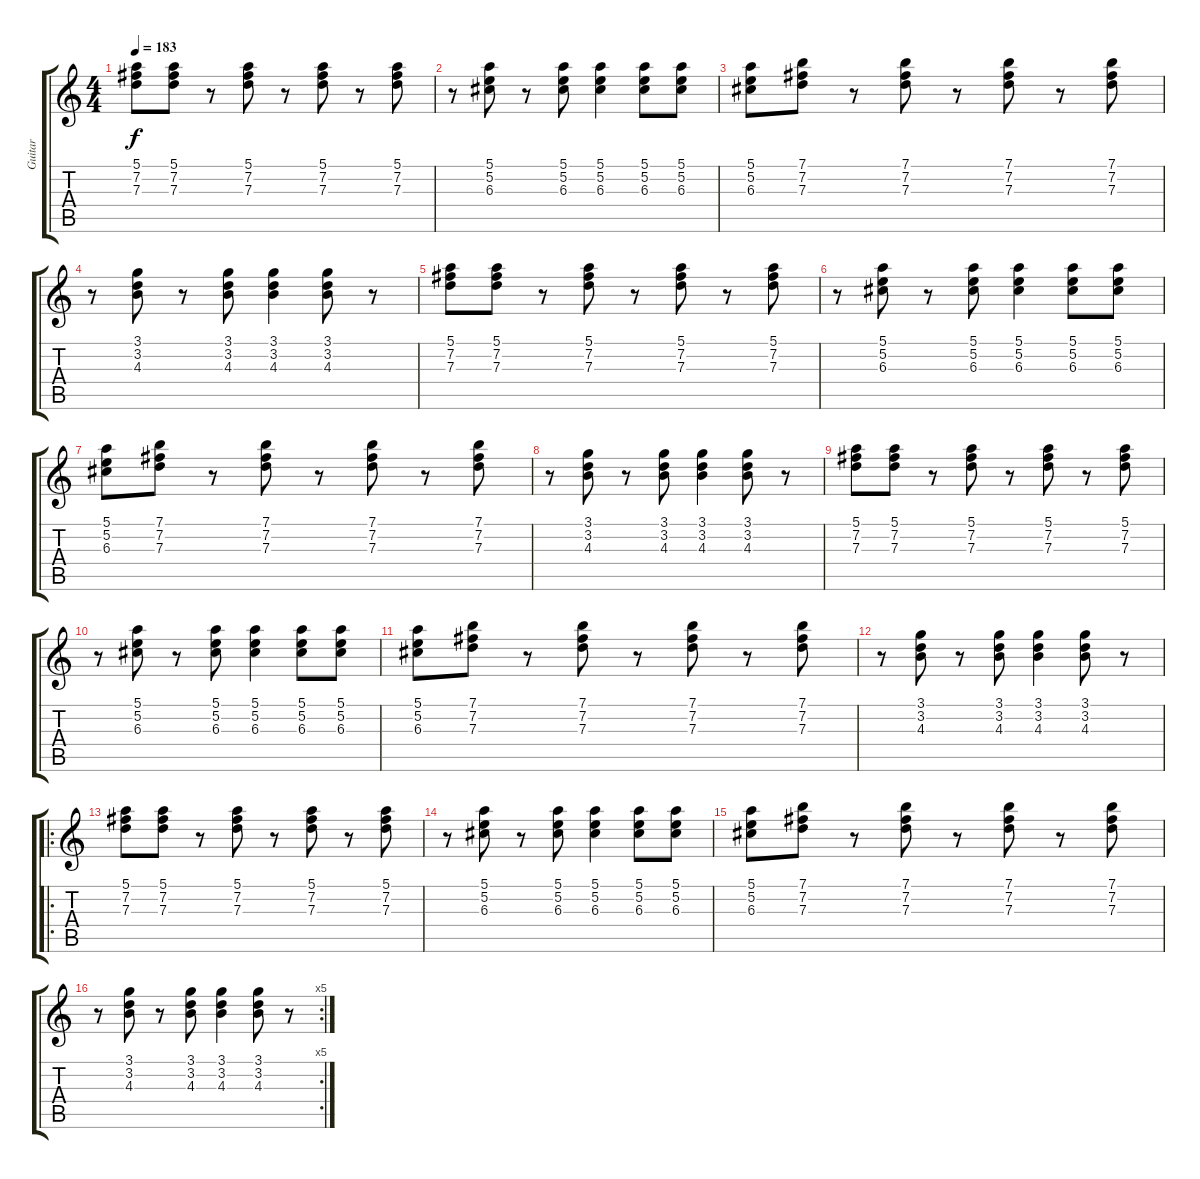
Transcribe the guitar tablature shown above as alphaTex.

\track ("Guitar" "Guitar") {instrument electricguitarjazz}
\staff {score tabs}
\tuning (E4 B3 G3 D3 A2 E2) {hide}
\ts (4 4)
\tempo 183
\clef g2
\ks c
(5.1 7.2 7.3).8{dy f} (5.1 7.2 7.3).8 r.8 (5.1 7.2 7.3).8 r.8 (5.1 7.2 7.3).8 r.8 (5.1 7.2 7.3).8 |
r.8 (5.1 5.2 6.3).8 r.8 (5.1 5.2 6.3).8 (5.1 5.2 6.3).4 (5.1 5.2 6.3).8 (5.1 5.2 6.3).8 |
(5.1 5.2 6.3).8 (7.1 7.2 7.3).8 r.8 (7.1 7.2 7.3).8 r.8 (7.1 7.2 7.3).8 r.8 (7.1 7.2 7.3).8 |
r.8 (3.1 3.2 4.3).8 r.8 (3.1 3.2 4.3).8 (3.1 3.2 4.3).4 (3.1 3.2 4.3).8 r.8 |
(5.1 7.2 7.3).8 (5.1 7.2 7.3).8 r.8 (5.1 7.2 7.3).8 r.8 (5.1 7.2 7.3).8 r.8 (5.1 7.2 7.3).8 |
r.8 (5.1 5.2 6.3).8 r.8 (5.1 5.2 6.3).8 (5.1 5.2 6.3).4 (5.1 5.2 6.3).8 (5.1 5.2 6.3).8 |
(5.1 5.2 6.3).8 (7.1 7.2 7.3).8 r.8 (7.1 7.2 7.3).8 r.8 (7.1 7.2 7.3).8 r.8 (7.1 7.2 7.3).8 |
r.8 (3.1 3.2 4.3).8 r.8 (3.1 3.2 4.3).8 (3.1 3.2 4.3).4 (3.1 3.2 4.3).8 r.8 |
(5.1 7.2 7.3).8 (5.1 7.2 7.3).8 r.8 (5.1 7.2 7.3).8 r.8 (5.1 7.2 7.3).8 r.8 (5.1 7.2 7.3).8 |
r.8 (5.1 5.2 6.3).8 r.8 (5.1 5.2 6.3).8 (5.1 5.2 6.3).4 (5.1 5.2 6.3).8 (5.1 5.2 6.3).8 |
(5.1 5.2 6.3).8 (7.1 7.2 7.3).8 r.8 (7.1 7.2 7.3).8 r.8 (7.1 7.2 7.3).8 r.8 (7.1 7.2 7.3).8 |
r.8 (3.1 3.2 4.3).8 r.8 (3.1 3.2 4.3).8 (3.1 3.2 4.3).4 (3.1 3.2 4.3).8 r.8 |
\ro
(5.1 7.2 7.3).8 (5.1 7.2 7.3).8 r.8 (5.1 7.2 7.3).8 r.8 (5.1 7.2 7.3).8 r.8 (5.1 7.2 7.3).8 |
r.8 (5.1 5.2 6.3).8 r.8 (5.1 5.2 6.3).8 (5.1 5.2 6.3).4 (5.1 5.2 6.3).8 (5.1 5.2 6.3).8 |
(5.1 5.2 6.3).8 (7.1 7.2 7.3).8 r.8 (7.1 7.2 7.3).8 r.8 (7.1 7.2 7.3).8 r.8 (7.1 7.2 7.3).8 |
\rc 5
r.8 (3.1 3.2 4.3).8 r.8 (3.1 3.2 4.3).8 (3.1 3.2 4.3).4 (3.1 3.2 4.3).8 r.8
